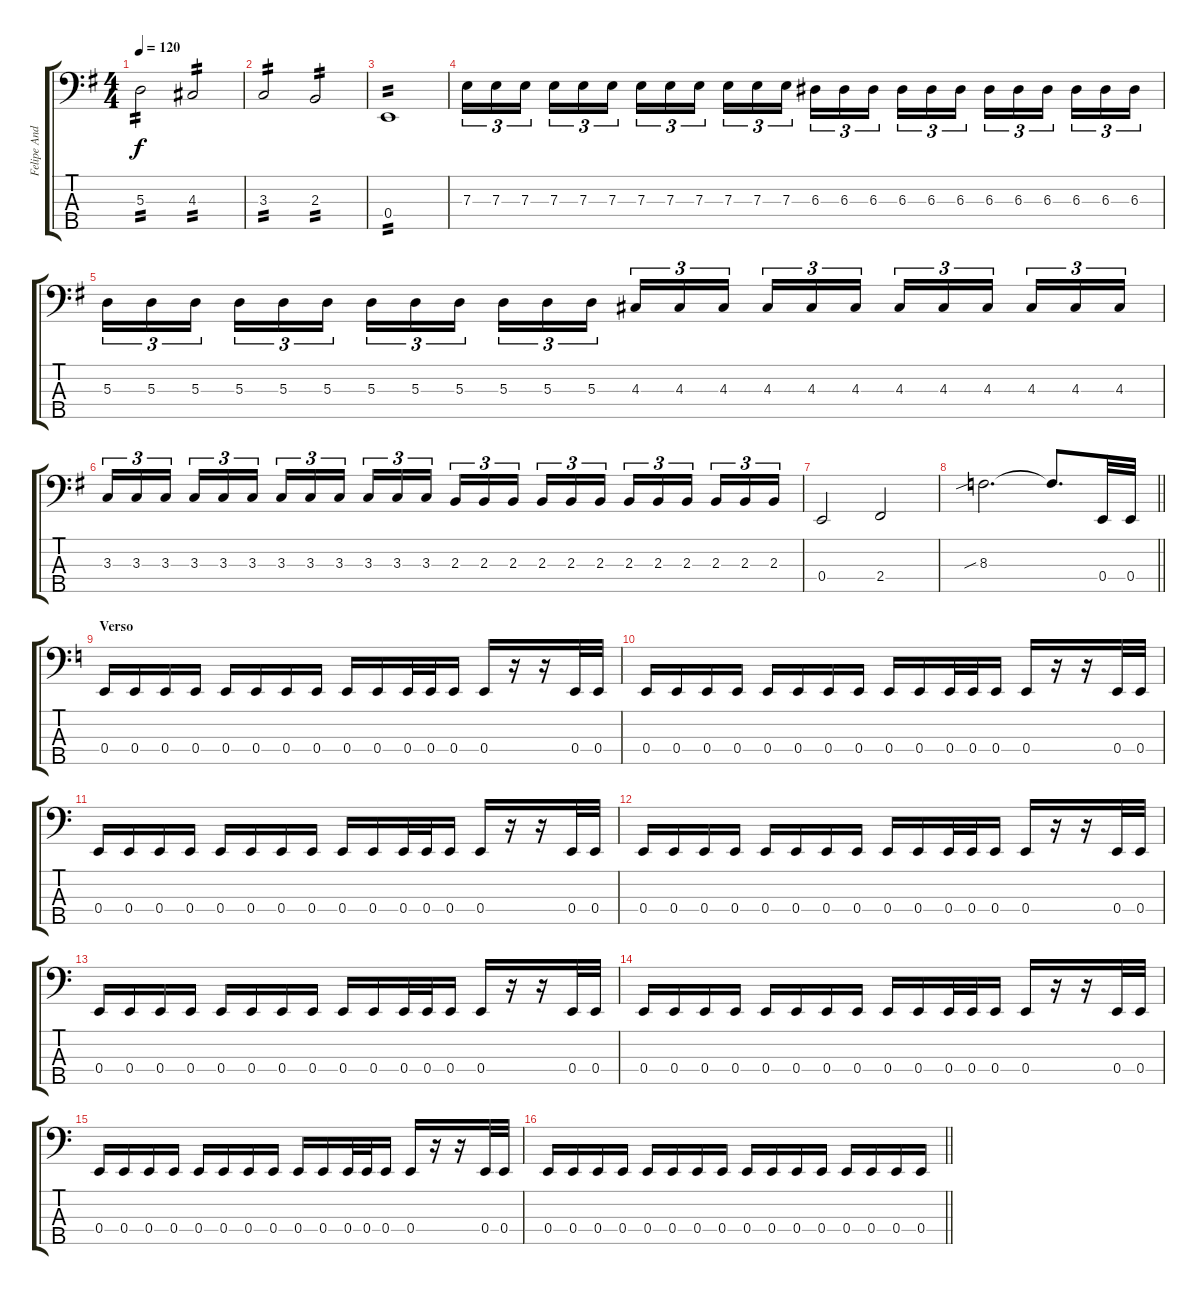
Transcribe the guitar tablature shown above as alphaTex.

\track ("Felipe Andreoli" "Felipe And") {instrument electricbassfinger}
\staff {score tabs}
\tuning (G2 D2 A1 E1 B0) {hide}
\ts (4 4)
\tempo 120
\clef f4
\ks eminor
5.3.2{tp 2 dy f} 4.3.2{tp 2} |
3.3.2{tp 2} 2.3.2{tp 2} |
0.4.1{tp 2} |
7.3.16{tu (3 2)} 7.3.16{tu (3 2)} 7.3.16{tu (3 2) beam splitsecondary} 7.3.16{tu (3 2)} 7.3.16{tu (3 2)} 7.3.16{tu (3 2)} 7.3.16{tu (3 2)} 7.3.16{tu (3 2)} 7.3.16{tu (3 2) beam splitsecondary} 7.3.16{tu (3 2)} 7.3.16{tu (3 2)} 7.3.16{tu (3 2)} 6.3.16{tu (3 2)} 6.3.16{tu (3 2)} 6.3.16{tu (3 2) beam splitsecondary} 6.3.16{tu (3 2)} 6.3.16{tu (3 2)} 6.3.16{tu (3 2)} 6.3.16{tu (3 2)} 6.3.16{tu (3 2)} 6.3.16{tu (3 2) beam splitsecondary} 6.3.16{tu (3 2)} 6.3.16{tu (3 2)} 6.3.16{tu (3 2)} |
5.3.16{tu (3 2)} 5.3.16{tu (3 2)} 5.3.16{tu (3 2) beam splitsecondary} 5.3.16{tu (3 2)} 5.3.16{tu (3 2)} 5.3.16{tu (3 2)} 5.3.16{tu (3 2)} 5.3.16{tu (3 2)} 5.3.16{tu (3 2) beam splitsecondary} 5.3.16{tu (3 2)} 5.3.16{tu (3 2)} 5.3.16{tu (3 2)} 4.3.16{tu (3 2)} 4.3.16{tu (3 2)} 4.3.16{tu (3 2) beam splitsecondary} 4.3.16{tu (3 2)} 4.3.16{tu (3 2)} 4.3.16{tu (3 2)} 4.3.16{tu (3 2)} 4.3.16{tu (3 2)} 4.3.16{tu (3 2) beam splitsecondary} 4.3.16{tu (3 2)} 4.3.16{tu (3 2)} 4.3.16{tu (3 2)} |
3.3.16{tu (3 2)} 3.3.16{tu (3 2)} 3.3.16{tu (3 2) beam splitsecondary} 3.3.16{tu (3 2)} 3.3.16{tu (3 2)} 3.3.16{tu (3 2)} 3.3.16{tu (3 2)} 3.3.16{tu (3 2)} 3.3.16{tu (3 2) beam splitsecondary} 3.3.16{tu (3 2)} 3.3.16{tu (3 2)} 3.3.16{tu (3 2)} 2.3.16{tu (3 2)} 2.3.16{tu (3 2)} 2.3.16{tu (3 2) beam splitsecondary} 2.3.16{tu (3 2)} 2.3.16{tu (3 2)} 2.3.16{tu (3 2)} 2.3.16{tu (3 2)} 2.3.16{tu (3 2)} 2.3.16{tu (3 2) beam splitsecondary} 2.3.16{tu (3 2)} 2.3.16{tu (3 2)} 2.3.16{tu (3 2)} |
0.4.2 2.4.2 |
\barLineRight lightlight
8.3{sib}.2{d} 8.3{t}.8{d} 0.4.32 0.4.32 |
\section ("" "Verso")
\ks c
0.4.16 0.4.16 0.4.16 0.4.16 0.4.16 0.4.16 0.4.16 0.4.16 0.4.16 0.4.16 0.4.32 0.4.32 0.4.16 0.4.16 r.16 r.16 0.4.32 0.4.32 |
0.4.16 0.4.16 0.4.16 0.4.16 0.4.16 0.4.16 0.4.16 0.4.16 0.4.16 0.4.16 0.4.32 0.4.32 0.4.16 0.4.16 r.16 r.16 0.4.32 0.4.32 |
0.4.16 0.4.16 0.4.16 0.4.16 0.4.16 0.4.16 0.4.16 0.4.16 0.4.16 0.4.16 0.4.32 0.4.32 0.4.16 0.4.16 r.16 r.16 0.4.32 0.4.32 |
0.4.16 0.4.16 0.4.16 0.4.16 0.4.16 0.4.16 0.4.16 0.4.16 0.4.16 0.4.16 0.4.32 0.4.32 0.4.16 0.4.16 r.16 r.16 0.4.32 0.4.32 |
0.4.16 0.4.16 0.4.16 0.4.16 0.4.16 0.4.16 0.4.16 0.4.16 0.4.16 0.4.16 0.4.32 0.4.32 0.4.16 0.4.16 r.16 r.16 0.4.32 0.4.32 |
0.4.16 0.4.16 0.4.16 0.4.16 0.4.16 0.4.16 0.4.16 0.4.16 0.4.16 0.4.16 0.4.32 0.4.32 0.4.16 0.4.16 r.16 r.16 0.4.32 0.4.32 |
0.4.16 0.4.16 0.4.16 0.4.16 0.4.16 0.4.16 0.4.16 0.4.16 0.4.16 0.4.16 0.4.32 0.4.32 0.4.16 0.4.16 r.16 r.16 0.4.32 0.4.32 |
\barLineRight lightlight
0.4.16 0.4.16 0.4.16 0.4.16 0.4.16 0.4.16 0.4.16 0.4.16 0.4.16 0.4.16 0.4.16 0.4.16 0.4.16 0.4.16 0.4.16 0.4.16
